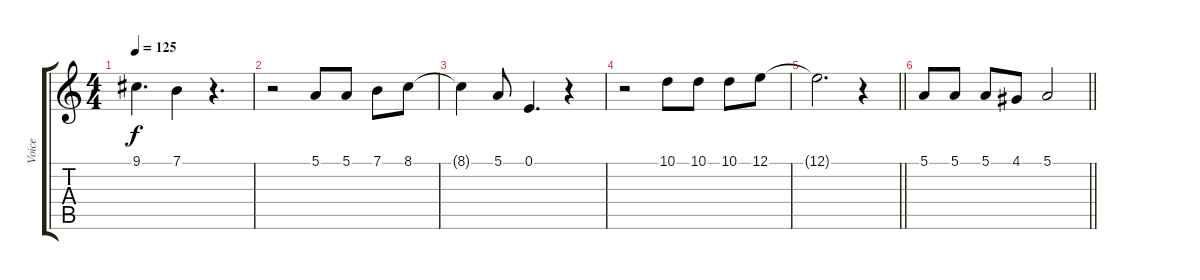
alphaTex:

\track ("Voice " "Voice ") {instrument lead6voice}
\staff {score tabs}
\tuning (E4 B3 G3 D3 A2 E2) {hide}
\ts (4 4)
\tempo 125
\clef g2
\ks c
9.1{t}.4{d dy f} 7.1.4 r.4{d} |
r.2 5.1.8 5.1.8 7.1.8 8.1.8 |
8.1{t}.4 5.1.8 0.1.4{d} r.4 |
r.2 10.1.8 10.1.8 10.1.8 12.1.8 |
\barLineRight lightlight
12.1{t}.2{d} r.4 |
\section ("" "")
\barLineRight lightlight
5.1.8 5.1.8 5.1.8 4.1.8 5.1.2
